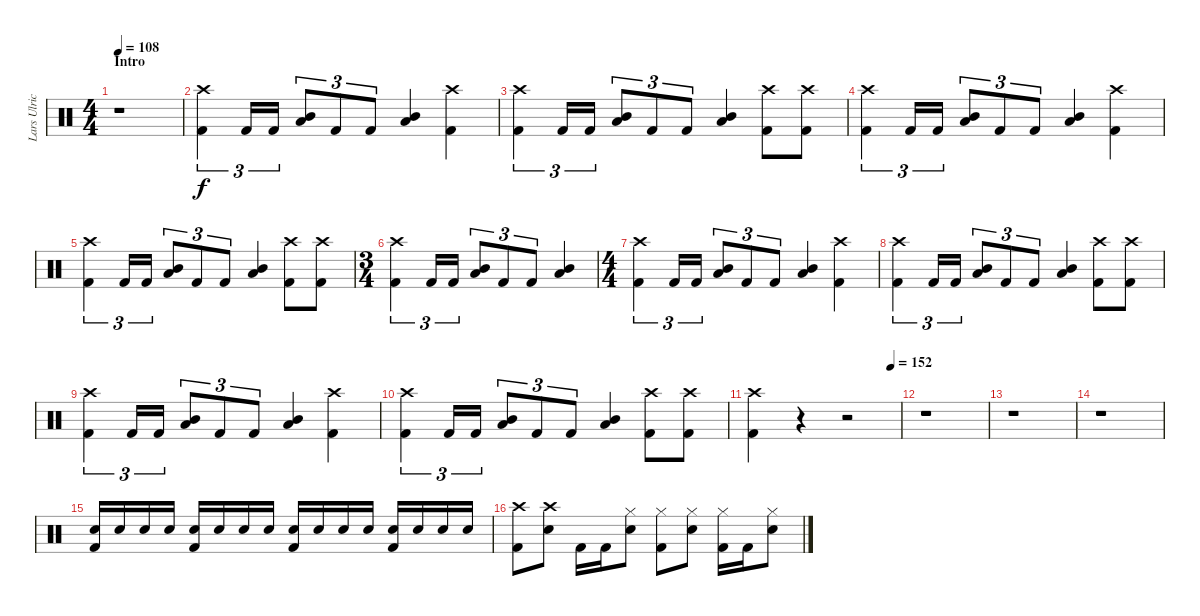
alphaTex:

\track ("Lars Ulrich - Drums" "Lars Ulric") {instrument percussion}
\staff {score}
\articulation defaults
\ts (4 4)
\section ("" "Intro")
\tempo 108
\clef neutral
\ks c
r.1{dy f} |
("Crash high (hit)" "Kick (hit) 2").4{tu (3 2)} "Kick (hit) 2".16{tu (3 2)} "Kick (hit) 2".16{tu (3 2)} ("Mid Tom (hit)" "Low Tom (hit)").8{tu (3 2)} "Kick (hit) 2".8{tu (3 2)} "Kick (hit) 2".8{tu (3 2)} ("Mid Tom (hit)" "Low Tom (hit)").4 ("Crash high (hit)" "Kick (hit) 2").4 |
("Crash high (hit)" "Kick (hit) 2").4{tu (3 2)} "Kick (hit) 2".16{tu (3 2)} "Kick (hit) 2".16{tu (3 2)} ("Mid Tom (hit)" "Low Tom (hit)").8{tu (3 2)} "Kick (hit) 2".8{tu (3 2)} "Kick (hit) 2".8{tu (3 2)} ("Mid Tom (hit)" "Low Tom (hit)").4 ("Crash high (hit)" "Kick (hit) 2").8 ("Crash high (hit)" "Kick (hit) 2").8 |
("Crash high (hit)" "Kick (hit) 2").4{tu (3 2)} "Kick (hit) 2".16{tu (3 2)} "Kick (hit) 2".16{tu (3 2)} ("Mid Tom (hit)" "Low Tom (hit)").8{tu (3 2)} "Kick (hit) 2".8{tu (3 2)} "Kick (hit) 2".8{tu (3 2)} ("Mid Tom (hit)" "Low Tom (hit)").4 ("Crash high (hit)" "Kick (hit) 2").4 |
("Crash high (hit)" "Kick (hit) 2").4{tu (3 2)} "Kick (hit) 2".16{tu (3 2)} "Kick (hit) 2".16{tu (3 2)} ("Mid Tom (hit)" "Low Tom (hit)").8{tu (3 2)} "Kick (hit) 2".8{tu (3 2)} "Kick (hit) 2".8{tu (3 2)} ("Mid Tom (hit)" "Low Tom (hit)").4 ("Crash high (hit)" "Kick (hit) 2").8 ("Crash high (hit)" "Kick (hit) 2").8 |
\ts (3 4)
("Crash high (hit)" "Kick (hit) 2").4{tu (3 2)} "Kick (hit) 2".16{tu (3 2)} "Kick (hit) 2".16{tu (3 2)} ("Mid Tom (hit)" "Low Tom (hit)").8{tu (3 2)} "Kick (hit) 2".8{tu (3 2)} "Kick (hit) 2".8{tu (3 2)} ("Mid Tom (hit)" "Low Tom (hit)").4 |
\ts (4 4)
("Crash high (hit)" "Kick (hit) 2").4{tu (3 2)} "Kick (hit) 2".16{tu (3 2)} "Kick (hit) 2".16{tu (3 2)} ("Mid Tom (hit)" "Low Tom (hit)").8{tu (3 2)} "Kick (hit) 2".8{tu (3 2)} "Kick (hit) 2".8{tu (3 2)} ("Mid Tom (hit)" "Low Tom (hit)").4 ("Crash high (hit)" "Kick (hit) 2").4 |
("Crash high (hit)" "Kick (hit) 2").4{tu (3 2)} "Kick (hit) 2".16{tu (3 2)} "Kick (hit) 2".16{tu (3 2)} ("Mid Tom (hit)" "Low Tom (hit)").8{tu (3 2)} "Kick (hit) 2".8{tu (3 2)} "Kick (hit) 2".8{tu (3 2)} ("Mid Tom (hit)" "Low Tom (hit)").4 ("Crash high (hit)" "Kick (hit) 2").8 ("Crash high (hit)" "Kick (hit) 2").8 |
("Crash high (hit)" "Kick (hit) 2").4{tu (3 2)} "Kick (hit) 2".16{tu (3 2)} "Kick (hit) 2".16{tu (3 2)} ("Mid Tom (hit)" "Low Tom (hit)").8{tu (3 2)} "Kick (hit) 2".8{tu (3 2)} "Kick (hit) 2".8{tu (3 2)} ("Mid Tom (hit)" "Low Tom (hit)").4 ("Crash high (hit)" "Kick (hit) 2").4 |
("Crash high (hit)" "Kick (hit) 2").4{tu (3 2)} "Kick (hit) 2".16{tu (3 2)} "Kick (hit) 2".16{tu (3 2)} ("Mid Tom (hit)" "Low Tom (hit)").8{tu (3 2)} "Kick (hit) 2".8{tu (3 2)} "Kick (hit) 2".8{tu (3 2)} ("Mid Tom (hit)" "Low Tom (hit)").4 ("Crash high (hit)" "Kick (hit) 2").8 ("Crash high (hit)" "Kick (hit) 2").8 |
\tempo (152 0.9375)
("Crash high (hit)" "Kick (hit) 2").4 r.4 r.2 |
r.1 |
r.1 |
r.1 |
("Snare (hit) 2" "Kick (hit) 2").16 "Snare (hit) 2".16 "Snare (hit) 2".16 "Snare (hit) 2".16 ("Snare (hit) 2" "Kick (hit) 2").16 "Snare (hit) 2".16 "Snare (hit) 2".16 "Snare (hit) 2".16 ("Snare (hit) 2" "Kick (hit) 2").16 "Snare (hit) 2".16 "Snare (hit) 2".16 "Snare (hit) 2".16 ("Snare (hit) 2" "Kick (hit) 2").16 "Snare (hit) 2".16 "Snare (hit) 2".16 "Snare (hit) 2".16 |
("Crash high (hit)" "Kick (hit) 2").8 ("Crash high (hit)" "Snare (hit) 2").8 "Kick (hit) 2".16 "Kick (hit) 2".16 ("Hi-Hat (closed)" "Snare (hit) 2").8 ("Hi-Hat (closed)" "Kick (hit) 2").8 ("Hi-Hat (closed)" "Snare (hit) 2").8 ("Hi-Hat (closed)" "Kick (hit) 2").16 "Kick (hit) 2".16 ("Hi-Hat (closed)" "Snare (hit) 2").8
